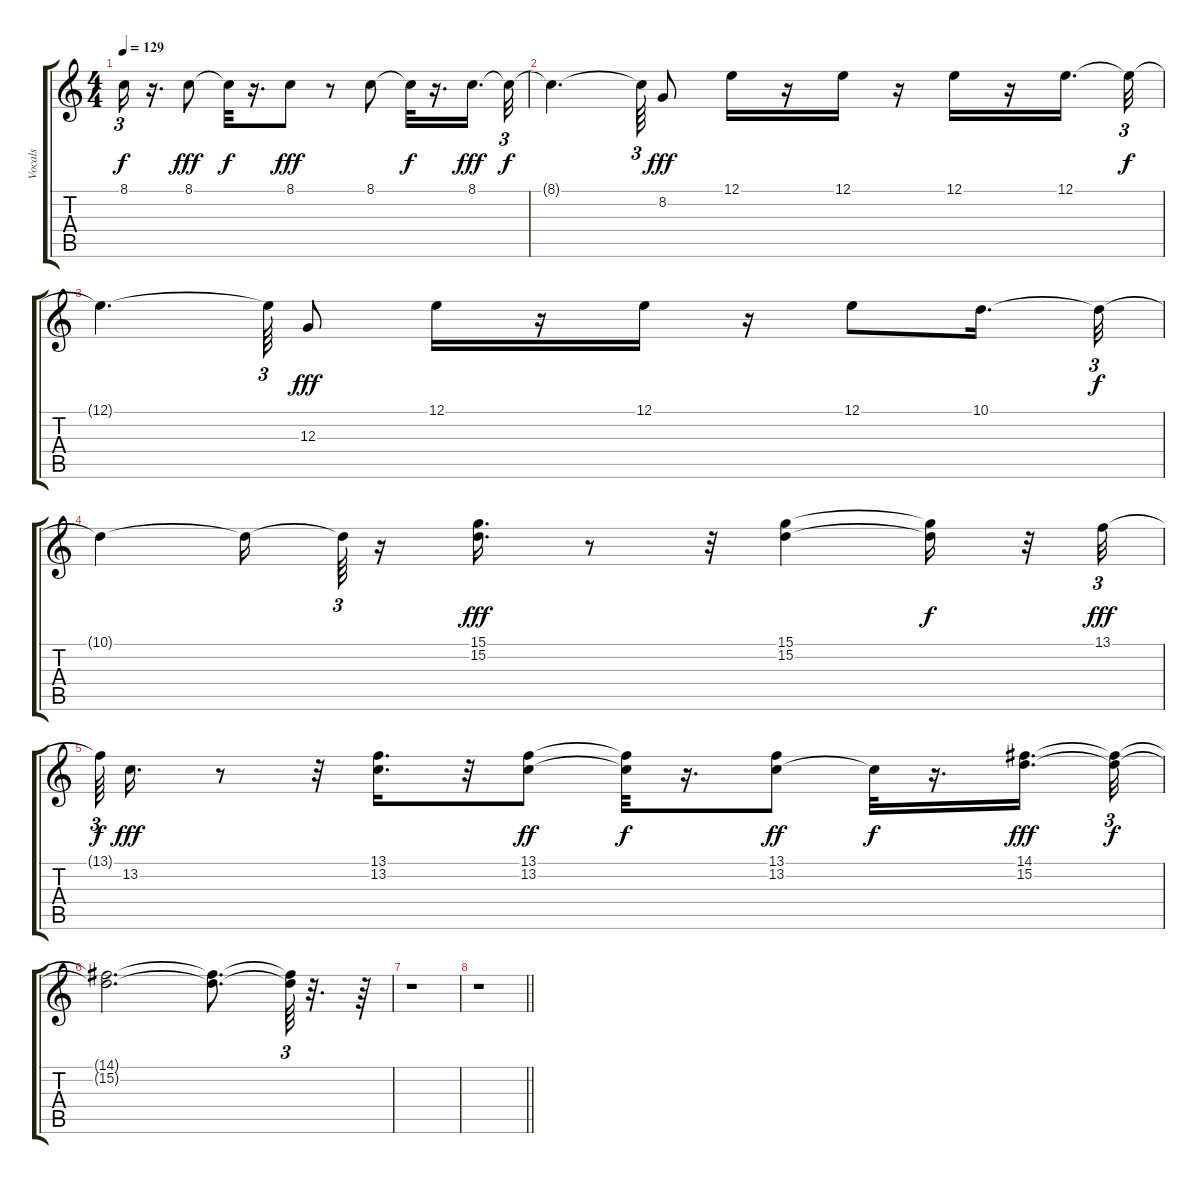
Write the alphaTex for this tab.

\track ("Vocals" "Vocals") {instrument flute}
\staff {score tabs}
\tuning (E4 B3 G3 D3 A2 E2) {hide}
\ts (4 4)
\tempo 129
\clef g2
\ks c
8.1{t}.16{tu (3 2) dy f} r.16{d} 8.1.8{dy fff} 8.1{t}.32{dy f} r.16{d} 8.1.8{dy fff} r.8 8.1.8 8.1{t}.32{dy f} r.16{d} 8.1.16{d dy fff} 8.1{t}.32{tu (3 2) dy f} |
8.1{t}.4{d} 8.1{t}.64{tu (3 2)} 8.2.8{dy fff} 12.1.16 r.16 12.1.16 r.16 12.1.16 r.16 12.1.16{d} 12.1{t}.32{tu (3 2) dy f} |
12.1{t}.4{d} 12.1{t}.64{tu (3 2)} 12.3.8{dy fff} 12.1.16 r.16 12.1.16 r.16 12.1.8 10.1.16{d} 10.1{t}.32{tu (3 2) dy f} |
10.1{t}.4 10.1{t}.16 10.1{t}.64{tu (3 2)} r.16 (15.1 15.2).16{d dy fff} r.8 r.32 (15.1 15.2).4 (15.1{t} 15.2{t}).16{dy f} r.32 13.1.32{tu (3 2) dy fff} |
13.1{t}.64{tu (3 2) dy f} 13.2.16{d dy fff} r.8 r.32 (13.1 13.2).16{d} r.32 (13.1 13.2).8{dy ff} (13.1{t} 13.2{t}).32{dy f} r.16{d} (13.1 13.2).8{dy ff} 13.2{t}.32{dy f} r.16{d} (14.1 15.2).16{d dy fff} (14.1{t} 15.2{t}).32{tu (3 2) dy f} |
(14.1{t} 15.2{t}).2{d} (14.1{t} 15.2{t}).8{d} (14.1{t} 15.2{t}).64{tu (3 2)} r.32{d} r.64 |
r.1 |
\barLineRight lightlight
r.1
